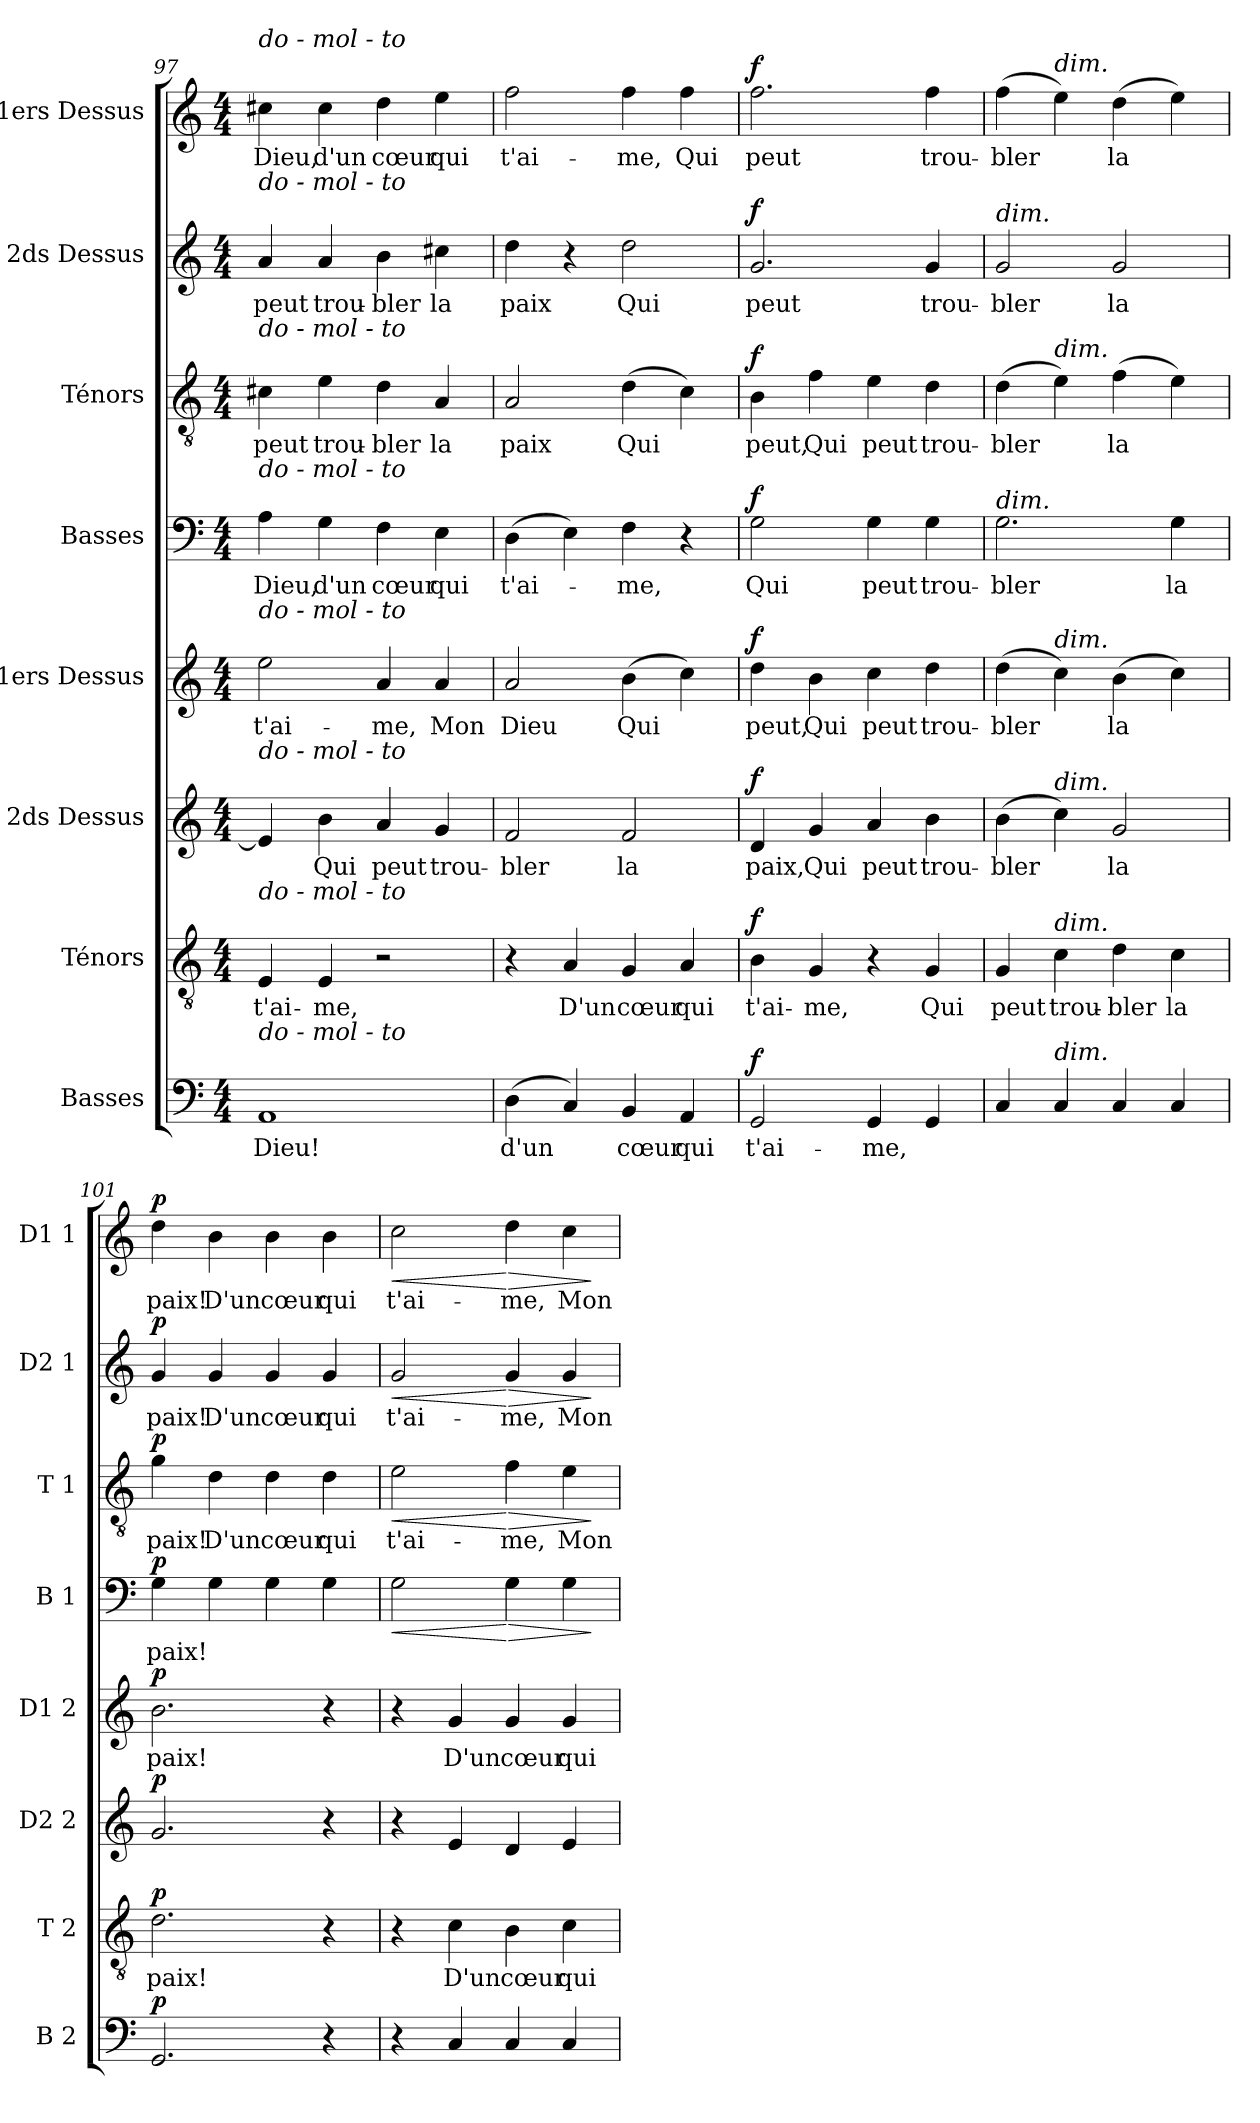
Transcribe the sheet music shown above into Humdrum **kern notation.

**kern	**text	**dynam	**kern	**text	**dynam	**kern	**text	**dynam	**kern	**text	**dynam	**kern	**text	**dynam	**kern	**text	**dynam	**kern	**text	**dynam	**kern	**text	**dynam
*part8	*part8	*part8	*part7	*part7	*part7	*part6	*part6	*part6	*part5	*part5	*part5	*part4	*part4	*part4	*part3	*part3	*part3	*part2	*part2	*part2	*part1	*part1	*part1
*staff8	*staff8	*staff8	*staff7	*staff7	*staff7	*staff6	*staff6	*staff6	*staff5	*staff5	*staff5	*staff4	*staff4	*staff4	*staff3	*staff3	*staff3	*staff2	*staff2	*staff2	*staff1	*staff1	*staff1
*I"Basses	*	*	*I"Ténors	*	*	*I"2ds Dessus	*	*	*I"1ers Dessus	*	*	*I"Basses	*	*	*I"Ténors	*	*	*I"2ds Dessus	*	*	*I"1ers Dessus	*	*
*I'B 2	*	*	*I'T 2	*	*	*I'D2 2	*	*	*I'D1 2	*	*	*I'B 1	*	*	*I'T 1	*	*	*I'D2 1	*	*	*I'D1 1	*	*
!!LO:PB:g=z
*clefF4	*	*	*clefGv2	*	*	*clefG2	*	*	*clefG2	*	*	*clefF4	*	*	*clefGv2	*	*	*clefG2	*	*	*clefG2	*	*
*k[]	*	*	*k[]	*	*	*k[]	*	*	*k[]	*	*	*k[]	*	*	*k[]	*	*	*k[]	*	*	*k[]	*	*
*M4/4	*	*	*M4/4	*	*	*M4/4	*	*	*M4/4	*	*	*M4/4	*	*	*M4/4	*	*	*M4/4	*	*	*M4/4	*	*
=97	=97	=97	=97	=97	=97	=97	=97	=97	=97	=97	=97	=97	=97	=97	=97	=97	=97	=97	=97	=97	=97	=97	=97
!	!	!	!	!	!	!	!	!	!	!	!	!	!	!	!	!	!	!	!	!	!LO:TX:a:i:t=do               -                    mol                     -                     to	!	!
!	!	!	!	!	!	!	!	!	!	!	!	!	!	!	!	!	!	!LO:TX:a:i:t=do               -                    mol                     -                     to	!	!	!	!	!
!	!	!	!	!	!	!	!	!	!	!	!	!	!	!	!LO:TX:a:i:t=do               -                    mol                     -                     to	!	!	!	!	!	!	!	!
!	!	!	!	!	!	!	!	!	!	!	!	!LO:TX:a:i:t=do               -                    mol                     -                     to	!	!	!	!	!	!	!	!	!	!	!
!	!	!	!	!	!	!	!	!	!LO:TX:a:i:t=do               -                    mol                     -                     to	!	!	!	!	!	!	!	!	!	!	!	!	!	!
!	!	!	!	!	!	!LO:TX:a:i:t=do               -                    mol                     -                     to	!	!	!	!	!	!	!	!	!	!	!	!	!	!	!	!	!
!	!	!	!LO:TX:a:i:t=do               -                    mol                     -                     to	!	!	!	!	!	!	!	!	!	!	!	!	!	!	!	!	!	!	!	!
!LO:TX:a:i:t=do               -                    mol                     -                     to	!	!	!	!	!	!	!	!	!	!	!	!	!	!	!	!	!	!	!	!	!	!	!
1AA	Dieu!	.	4E/	t'ai-	.	4e/]	.	.	2ee\	t'ai-	.	4A\	Dieu,	.	4c#X\	peut	.	4a/	peut	.	4cc#X\	Dieu,	.
.	.	.	4E/	-me,	.	4b\	Qui	.	.	.	.	4G\	d'un	.	4e\	trou-	.	4a/	trou-	.	4cc#\	d'un	.
.	.	.	2r	.	.	4a/	peut	.	4a/	-me,	.	4F\	cœur	.	4d\	-bler	.	4b\	-bler	.	4dd\	cœur	.
.	.	.	.	.	.	4g/	trou-	.	4a/	Mon	.	4E\	qui	.	4A/	la	.	4cc#X\	la	.	4ee\	qui	.
=98	=98	=98	=98	=98	=98	=98	=98	=98	=98	=98	=98	=98	=98	=98	=98	=98	=98	=98	=98	=98	=98	=98	=98
(4D\	d'un	.	4r	.	.	2f/	-bler	.	2a/	Dieu	.	(4D\	t'ai-	.	2A/	paix	.	4dd\	paix	.	2ff\	t'ai-	.
4C/)	.	.	4A/	D'un	.	.	.	.	.	.	.	4E\)	.	.	.	.	.	4r	.	.	.	.	.
4BB/	cœur	.	4G/	cœur	.	2f/	la	.	(4b\	Qui	.	4F\	-me,	.	(4d\	Qui	.	2dd\	Qui	.	4ff\	-me,	.
4AA/	qui	.	4A/	qui	.	.	.	.	4cc\)	.	.	4r	.	.	4c\)	.	.	.	.	.	4ff\	Qui	.
=99	=99	=99	=99	=99	=99	=99	=99	=99	=99	=99	=99	=99	=99	=99	=99	=99	=99	=99	=99	=99	=99	=99	=99
!	!	!LO:DY:a	!	!	!LO:DY:a	!	!	!LO:DY:a	!	!	!LO:DY:a	!	!	!LO:DY:a	!	!	!LO:DY:a	!	!	!LO:DY:a	!	!	!LO:DY:a
2GG/	t'ai-	f	4B\	t'ai-	f	4d/	paix,	f	4dd\	peut,	f	2G\	Qui	f	4B\	peut,	f	2.g/	peut	f	2.ff\	peut	f
.	.	.	4G/	-me,	.	4g/	Qui	.	4b\	Qui	.	.	.	.	4f\	Qui	.	.	.	.	.	.	.
4GG/	-me,	.	4r	.	.	4a/	peut	.	4cc\	peut	.	4G\	peut	.	4e\	peut	.	.	.	.	.	.	.
4GG/	.	.	4G/	Qui	.	4b\	trou-	.	4dd\	trou-	.	4G\	trou-	.	4d\	trou-	.	4g/	trou-	.	4ff\	trou-	.
=100	=100	=100	=100	=100	=100	=100	=100	=100	=100	=100	=100	=100	=100	=100	=100	=100	=100	=100	=100	=100	=100	=100	=100
!	!	!	!	!	!	!	!	!	!	!	!	!	!	!	!	!	!	!LO:TX:a:i:t=dim.	!	!	!	!	!
!	!	!	!	!	!	!	!	!	!	!	!	!LO:TX:a:i:t=dim.	!	!	!	!	!	!	!	!	!	!	!
4C/	.	.	4G/	peut	.	(4b\	-bler	.	(4dd\	-bler	.	2.G\	-bler	.	(4d\	-bler	.	2g/	-bler	.	(4ff\	-bler	.
!	!	!	!	!	!	!	!	!	!	!	!	!	!	!	!	!	!	!	!	!	!LO:TX:a:i:t=dim.	!	!
!	!	!	!	!	!	!	!	!	!	!	!	!	!	!	!LO:TX:a:i:t=dim.	!	!	!	!	!	!	!	!
!	!	!	!	!	!	!	!	!	!LO:TX:a:i:t=dim.	!	!	!	!	!	!	!	!	!	!	!	!	!	!
!	!	!	!	!	!	!LO:TX:a:i:t=dim.	!	!	!	!	!	!	!	!	!	!	!	!	!	!	!	!	!
!	!	!	!LO:TX:a:i:t=dim.	!	!	!	!	!	!	!	!	!	!	!	!	!	!	!	!	!	!	!	!
!LO:TX:a:i:t=dim.	!	!	!	!	!	!	!	!	!	!	!	!	!	!	!	!	!	!	!	!	!	!	!
4C/	.	.	4c\	trou-	.	4cc\)	.	.	4cc\)	.	.	.	.	.	4e\)	.	.	.	.	.	4ee\)	.	.
4C/	.	.	4d\	-bler	.	2g/	la	.	(4b\	la	.	.	.	.	(4f\	la	.	2g/	la	.	(4dd\	la	.
4C/	.	.	4c\	la	.	.	.	.	4cc\)	.	.	4G\	la	.	4e\)	.	.	.	.	.	4ee\)	.	.
!!LO:LB:g=z
=101	=101	=101	=101	=101	=101	=101	=101	=101	=101	=101	=101	=101	=101	=101	=101	=101	=101	=101	=101	=101	=101	=101	=101
!	!	!LO:DY:a	!	!	!LO:DY:a	!	!	!LO:DY:a	!	!	!LO:DY:a	!	!	!LO:DY:a	!	!	!LO:DY:a	!	!	!LO:DY:a	!	!	!LO:DY:a
2.GG/	.	p	2.d\	paix!	p	2.g/	.	p	2.b\	paix!	p	4G\	paix!	p	4g\	paix!	p	4g/	paix!	p	4dd\	paix!	p
.	.	.	.	.	.	.	.	.	.	.	.	4G\	.	.	4d\	D'un	.	4g/	D'un	.	4b\	D'un	.
.	.	.	.	.	.	.	.	.	.	.	.	4G\	.	.	4d\	cœur	.	4g/	cœur	.	4b\	cœur	.
4r	.	.	4r	.	.	4r	.	.	4r	.	.	4G\	.	.	4d\	qui	.	4g/	qui	.	4b\	qui	.
=102	=102	=102	=102	=102	=102	=102	=102	=102	=102	=102	=102	=102	=102	=102	=102	=102	=102	=102	=102	=102	=102	=102	=102
!	!	!	!	!	!	!	!	!	!	!	!	!	!	!LO:HP:b	!	!	!LO:HP:b	!	!	!LO:HP:b	!	!	!LO:HP:b
4r	.	.	4r	.	.	4r	.	.	4r	.	.	2G\	.	<	2e\	t'ai-	<	2g/	t'ai-	<	2cc\	t'ai-	<
4C/	.	.	4c\	D'un	.	4e/	.	.	4g/	D'un	.	.	.	.	.	.	.	.	.	.	.	.	.
!	!	!	!	!	!	!	!	!	!	!	!	!	!	!LO:HP:n=1:b	!	!	!LO:HP:n=1:b	!	!	!LO:HP:n=1:b	!	!	!LO:HP:n=1:b
4C/	.	.	4B\	cœur	.	4d/	.	.	4g/	cœur	.	4G\	.	[ >	4f\	-me,	[ >	4g/	-me,	[ >	4dd\	-me,	[ >
4C/	.	.	4c\	qui	.	4e/	.	.	4g/	qui	.	4G\	.	.	4e\	Mon	.	4g/	Mon	.	4cc\	Mon	.
.	.	.	.	.	.	.	.	.	.	.	.	.	.	]	.	.	]	.	.	]	.	.	]
=	=	=	=	=	=	=	=	=	=	=	=	=	=	=	=	=	=	=	=	=	=	=	=
*-	*-	*-	*-	*-	*-	*-	*-	*-	*-	*-	*-	*-	*-	*-	*-	*-	*-	*-	*-	*-	*-	*-	*-
